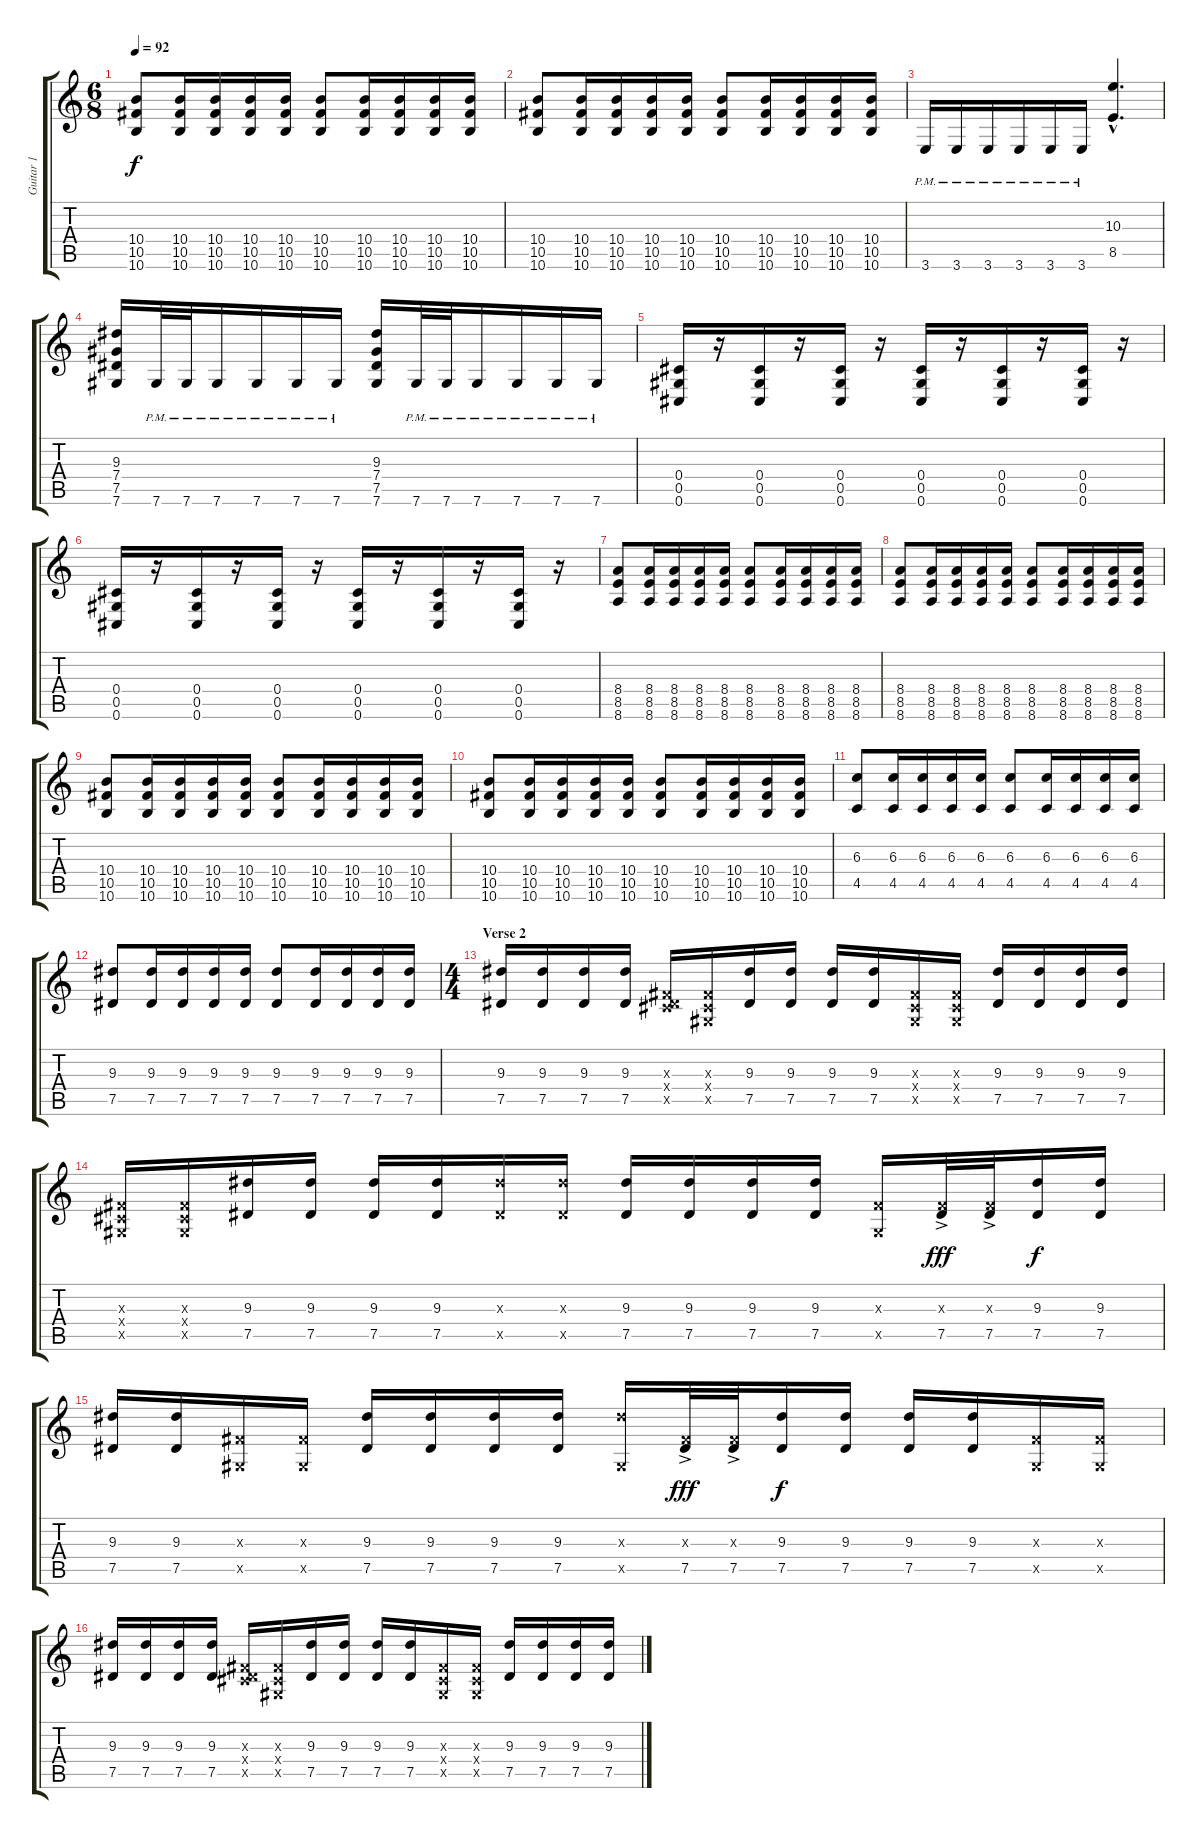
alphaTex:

\track ("Guitar 1" "Guitar 1") {instrument distortionguitar}
\staff {score tabs}
\tuning (Eb4 Bb3 Gb3 Db3 Ab2 Db2) {hide}
\ts (6 8)
\tempo 92
\clef g2
\ks c
(10.4 10.5 10.6).8{dy f} (10.4 10.5 10.6).16 (10.4 10.5 10.6).16 (10.4 10.5 10.6).16 (10.4 10.5 10.6).16 (10.4 10.5 10.6).8 (10.4 10.5 10.6).16 (10.4 10.5 10.6).16 (10.4 10.5 10.6).16 (10.4 10.5 10.6).16 |
(10.4 10.5 10.6).8 (10.4 10.5 10.6).16 (10.4 10.5 10.6).16 (10.4 10.5 10.6).16 (10.4 10.5 10.6).16 (10.4 10.5 10.6).8 (10.4 10.5 10.6).16 (10.4 10.5 10.6).16 (10.4 10.5 10.6).16 (10.4 10.5 10.6).16 |
3.6{pm}.16 3.6{pm}.16 3.6{pm}.16 3.6{pm}.16 3.6{pm}.16 3.6{pm}.16 (10.3{hac} 8.5{hac}).4{d} |
(9.3 7.4 7.5 7.6).16 7.6{pm}.32 7.6{pm}.32 7.6{pm}.16 7.6{pm}.16 7.6{pm}.16 7.6{pm}.16 (9.3 7.4 7.5 7.6).16 7.6{pm}.32 7.6{pm}.32 7.6{pm}.16 7.6{pm}.16 7.6{pm}.16 7.6{pm}.16 |
(0.4 0.5 0.6).16 r.16 (0.4 0.5 0.6).16 r.16 (0.4 0.5 0.6).16 r.16 (0.4 0.5 0.6).16 r.16 (0.4 0.5 0.6).16 r.16 (0.4 0.5 0.6).16 r.16 |
(0.4 0.5 0.6).16 r.16 (0.4 0.5 0.6).16 r.16 (0.4 0.5 0.6).16 r.16 (0.4 0.5 0.6).16 r.16 (0.4 0.5 0.6).16 r.16 (0.4 0.5 0.6).16 r.16 |
(8.4 8.5 8.6).8 (8.4 8.5 8.6).16 (8.4 8.5 8.6).16 (8.4 8.5 8.6).16 (8.4 8.5 8.6).16 (8.4 8.5 8.6).8 (8.4 8.5 8.6).16 (8.4 8.5 8.6).16 (8.4 8.5 8.6).16 (8.4 8.5 8.6).16 |
(8.4 8.5 8.6).8 (8.4 8.5 8.6).16 (8.4 8.5 8.6).16 (8.4 8.5 8.6).16 (8.4 8.5 8.6).16 (8.4 8.5 8.6).8 (8.4 8.5 8.6).16 (8.4 8.5 8.6).16 (8.4 8.5 8.6).16 (8.4 8.5 8.6).16 |
(10.4 10.5 10.6).8 (10.4 10.5 10.6).16 (10.4 10.5 10.6).16 (10.4 10.5 10.6).16 (10.4 10.5 10.6).16 (10.4 10.5 10.6).8 (10.4 10.5 10.6).16 (10.4 10.5 10.6).16 (10.4 10.5 10.6).16 (10.4 10.5 10.6).16 |
(10.4 10.5 10.6).8 (10.4 10.5 10.6).16 (10.4 10.5 10.6).16 (10.4 10.5 10.6).16 (10.4 10.5 10.6).16 (10.4 10.5 10.6).8 (10.4 10.5 10.6).16 (10.4 10.5 10.6).16 (10.4 10.5 10.6).16 (10.4 10.5 10.6).16 |
(6.3 4.5).8 (6.3 4.5).16 (6.3 4.5).16 (6.3 4.5).16 (6.3 4.5).16 (6.3 4.5).8 (6.3 4.5).16 (6.3 4.5).16 (6.3 4.5).16 (6.3 4.5).16 |
(9.3 7.5).8 (9.3 7.5).16 (9.3 7.5).16 (9.3 7.5).16 (9.3 7.5).16 (9.3 7.5).8 (9.3 7.5).16 (9.3 7.5).16 (9.3 7.5).16 (9.3 7.5).16 |
\ts (4 4)
\section ("" "Verse 2")
(9.3 7.5).16 (9.3 7.5).16 (9.3 7.5).16 (9.3 7.5).16 (0.3{x} 0.4{x} 7.5{x}).16 (0.3{x} 0.4{x} 0.5{x}).16 (9.3 7.5).16 (9.3 7.5).16 (9.3 7.5).16 (9.3 7.5).16 (0.3{x} 0.4{x} 0.5{x}).16 (0.3{x} 0.4{x} 0.5{x}).16 (9.3 7.5).16 (9.3 7.5).16 (9.3 7.5).16 (9.3 7.5).16 |
(0.3{x} 0.4{x} 0.5{x}).16 (0.3{x} 0.4{x} 0.5{x}).16 (9.3 7.5).16 (9.3 7.5).16 (9.3 7.5).16 (9.3 7.5).16 (9.3{x} 7.5{x}).16 (9.3{x} 7.5{x}).16 (9.3 7.5).16 (9.3 7.5).16 (9.3 7.5).16 (9.3 7.5).16 (0.3{x} 0.5{x}).16 (0.3{ac x} 7.5{ac}).32{dy fff} (0.3{ac x} 7.5{ac}).32 (9.3 7.5).16{dy f} (9.3 7.5).16 |
(9.3 7.5).16 (9.3 7.5).16 (0.3{x} 0.5{x}).16 (0.3{x} 0.5{x}).16 (9.3 7.5).16 (9.3 7.5).16 (9.3 7.5).16 (9.3 7.5).16 (9.3{x} 0.5{x}).16 (0.3{ac x} 7.5{ac}).32{dy fff} (0.3{ac x} 7.5{ac}).32 (9.3 7.5).16{dy f} (9.3 7.5).16 (9.3 7.5).16 (9.3 7.5).16 (0.3{x} 0.5{x}).16 (0.3{x} 0.5{x}).16 |
(9.3 7.5).16 (9.3 7.5).16 (9.3 7.5).16 (9.3 7.5).16 (0.3{x} 0.4{x} 7.5{x}).16 (0.3{x} 0.4{x} 0.5{x}).16 (9.3 7.5).16 (9.3 7.5).16 (9.3 7.5).16 (9.3 7.5).16 (0.3{x} 0.4{x} 0.5{x}).16 (0.3{x} 0.4{x} 0.5{x}).16 (9.3 7.5).16 (9.3 7.5).16 (9.3 7.5).16 (9.3 7.5).16
